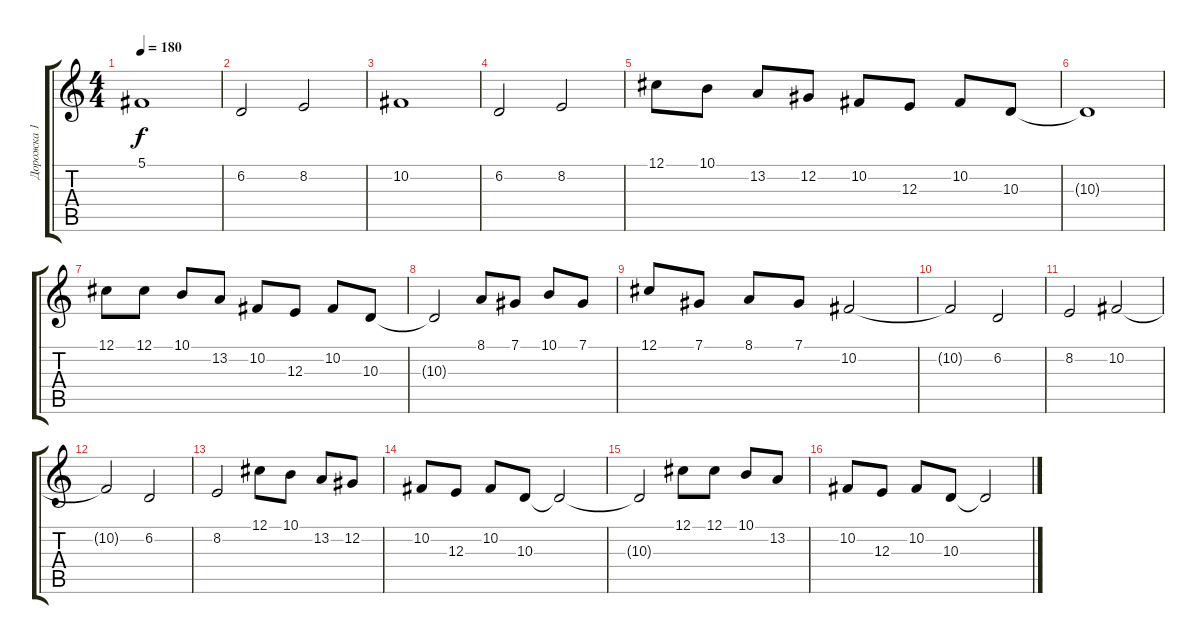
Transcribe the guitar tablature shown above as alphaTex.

\track ("Дорожка 1" "Дорожка 1") {instrument tremolostrings}
\staff {score tabs}
\tuning (Db4 Ab3 E3 B2 Gb2 Db2) {hide}
\ts (4 4)
\tempo 180
\clef g2
\ks c
5.1.1{dy f} |
6.2.2 8.2.2 |
10.2.1 |
6.2.2 8.2.2 |
12.1.8 10.1.8 13.2.8 12.2.8 10.2.8 12.3.8 10.2.8 10.3.8 |
10.3{t}.1 |
12.1.8 12.1.8 10.1.8 13.2.8 10.2.8 12.3.8 10.2.8 10.3.8 |
10.3{t}.2 8.1.8 7.1.8 10.1.8 7.1.8 |
12.1.8 7.1.8 8.1.8 7.1.8 10.2.2 |
10.2{t}.2 6.2.2 |
8.2.2 10.2.2 |
10.2{t}.2 6.2.2 |
8.2.2 12.1.8 10.1.8 13.2.8 12.2.8 |
10.2.8 12.3.8 10.2.8 10.3.8 10.3{t}.2 |
10.3{t}.2 12.1.8 12.1.8 10.1.8 13.2.8 |
10.2.8 12.3.8 10.2.8 10.3.8 10.3{t}.2
